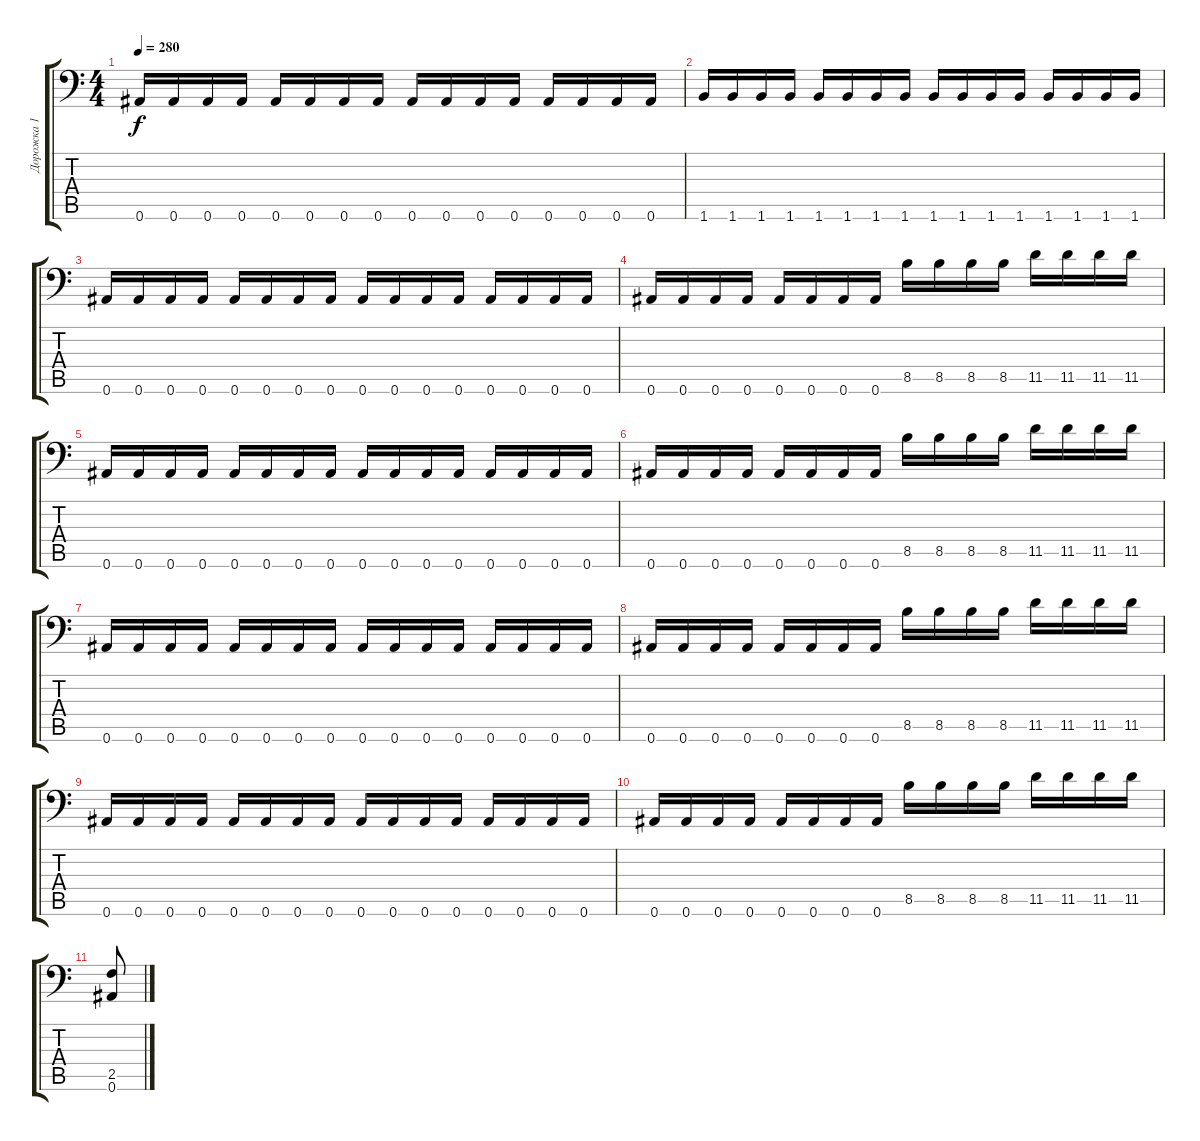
\track ("Дорожка 1" "Дорожка 1") {instrument distortionguitar}
\staff {score tabs}
\tuning (Bb3 F3 Db3 Ab2 Eb2 Bb1) {hide}
\ts (4 4)
\tempo 280
\clef f4
\ks c
0.6.16{dy f} 0.6.16 0.6.16 0.6.16 0.6.16 0.6.16 0.6.16 0.6.16 0.6.16 0.6.16 0.6.16 0.6.16 0.6.16 0.6.16 0.6.16 0.6.16 |
1.6.16 1.6.16 1.6.16 1.6.16 1.6.16 1.6.16 1.6.16 1.6.16 1.6.16 1.6.16 1.6.16 1.6.16 1.6.16 1.6.16 1.6.16 1.6.16 |
0.6.16 0.6.16 0.6.16 0.6.16 0.6.16 0.6.16 0.6.16 0.6.16 0.6.16 0.6.16 0.6.16 0.6.16 0.6.16 0.6.16 0.6.16 0.6.16 |
0.6.16 0.6.16 0.6.16 0.6.16 0.6.16 0.6.16 0.6.16 0.6.16 8.5.16 8.5.16 8.5.16 8.5.16 11.5.16 11.5.16 11.5.16 11.5.16 |
0.6.16 0.6.16 0.6.16 0.6.16 0.6.16 0.6.16 0.6.16 0.6.16 0.6.16 0.6.16 0.6.16 0.6.16 0.6.16 0.6.16 0.6.16 0.6.16 |
0.6.16 0.6.16 0.6.16 0.6.16 0.6.16 0.6.16 0.6.16 0.6.16 8.5.16 8.5.16 8.5.16 8.5.16 11.5.16 11.5.16 11.5.16 11.5.16 |
0.6.16 0.6.16 0.6.16 0.6.16 0.6.16 0.6.16 0.6.16 0.6.16 0.6.16 0.6.16 0.6.16 0.6.16 0.6.16 0.6.16 0.6.16 0.6.16 |
0.6.16 0.6.16 0.6.16 0.6.16 0.6.16 0.6.16 0.6.16 0.6.16 8.5.16 8.5.16 8.5.16 8.5.16 11.5.16 11.5.16 11.5.16 11.5.16 |
0.6.16 0.6.16 0.6.16 0.6.16 0.6.16 0.6.16 0.6.16 0.6.16 0.6.16 0.6.16 0.6.16 0.6.16 0.6.16 0.6.16 0.6.16 0.6.16 |
0.6.16 0.6.16 0.6.16 0.6.16 0.6.16 0.6.16 0.6.16 0.6.16 8.5.16 8.5.16 8.5.16 8.5.16 11.5.16 11.5.16 11.5.16 11.5.16 |
(2.5 0.6).8
